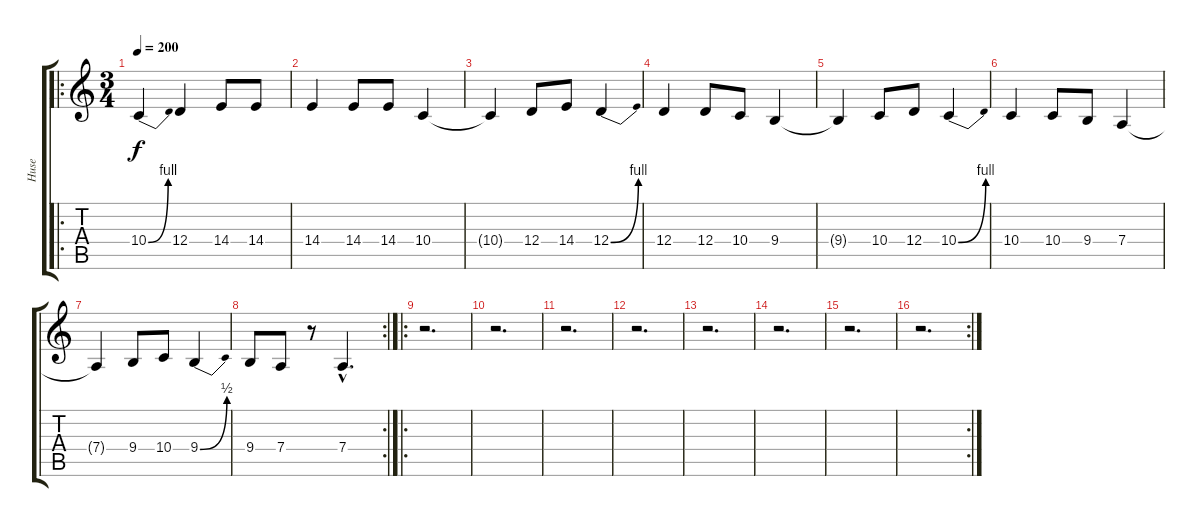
\track ("Huse" "Huse") {instrument lead1square}
\staff {score tabs}
\tuning (E4 B3 G3 D3 A2 E2) {hide}
\ro
\ts (3 4)
\tempo 200
\clef g2
\ks c
10.4{be (bend 0 0 60 4)}.4{dy f} 12.4.4 14.4.8 14.4.8 |
14.4.4 14.4.8 14.4.8 10.4.4 |
10.4{t}.4 12.4.8 14.4.8 12.4{be (bend 0 0 60 4)}.4 |
12.4.4 12.4.8 10.4.8 9.4.4 |
9.4{t}.4 10.4.8 12.4.8 10.4{be (bend 0 0 60 4)}.4 |
10.4.4 10.4.8 9.4.8 7.4.4 |
7.4{t}.4 9.4.8 10.4.8 9.4{be (bend 0 0 60 2)}.4 |
\rc 2
9.4.8 7.4.8 r.8 7.4{hac}.4{d} |
\ro
r.2{d} |
r.2{d} |
r.2{d} |
r.2{d} |
r.2{d} |
r.2{d} |
r.2{d} |
\rc 2
r.2{d}
